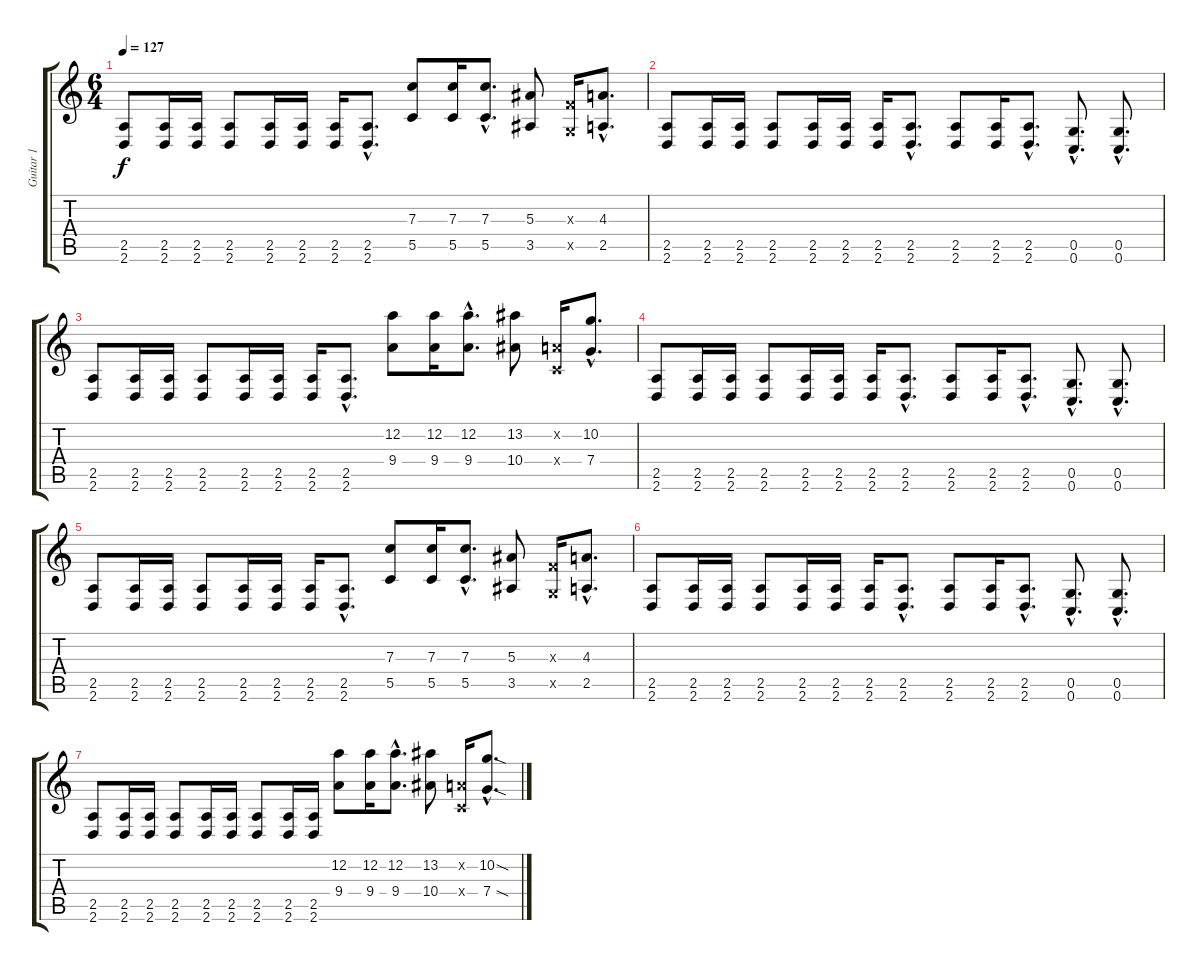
\track ("Guitar 1" "Guitar 1") {instrument distortionguitar}
\staff {score tabs}
\tuning (D4 A3 F3 C3 G2 C2) {hide}
\ts (6 4)
\tempo 127
\clef g2
\ks c
(2.5 2.6).8{dy f} (2.5 2.6).16 (2.5 2.6).16 (2.5 2.6).8 (2.5 2.6).16 (2.5 2.6).16 (2.5 2.6).16 (2.5{hac} 2.6{hac}).8{d} (7.3 5.5).8 (7.3 5.5).16 (7.3{hac} 5.5{hac}).8{d} (5.3 3.5).8 (0.3{x} 0.5{x}).16 (4.3{hac} 2.5{hac}).8{d} |
(2.5 2.6).8 (2.5 2.6).16 (2.5 2.6).16 (2.5 2.6).8 (2.5 2.6).16 (2.5 2.6).16 (2.5 2.6).16 (2.5{hac} 2.6{hac}).8{d} (2.5 2.6).8 (2.5 2.6).16 (2.5{hac} 2.6{hac}).8{d} (0.5{hac} 0.6{hac}).8{d} (0.5{hac} 0.6{hac}).8{d} |
(2.5 2.6).8 (2.5 2.6).16 (2.5 2.6).16 (2.5 2.6).8 (2.5 2.6).16 (2.5 2.6).16 (2.5 2.6).16 (2.5{hac} 2.6{hac}).8{d} (12.2 9.4).8 (12.2 9.4).16 (12.2{hac} 9.4{hac}).8{d} (13.2 10.4).8 (0.2{x} 0.4{x}).16 (10.2{hac} 7.4{hac}).8{d} |
(2.5 2.6).8 (2.5 2.6).16 (2.5 2.6).16 (2.5 2.6).8 (2.5 2.6).16 (2.5 2.6).16 (2.5 2.6).16 (2.5{hac} 2.6{hac}).8{d} (2.5 2.6).8 (2.5 2.6).16 (2.5{hac} 2.6{hac}).8{d} (0.5{hac} 0.6{hac}).8{d} (0.5{hac} 0.6{hac}).8{d} |
(2.5 2.6).8 (2.5 2.6).16 (2.5 2.6).16 (2.5 2.6).8 (2.5 2.6).16 (2.5 2.6).16 (2.5 2.6).16 (2.5{hac} 2.6{hac}).8{d} (7.3 5.5).8 (7.3 5.5).16 (7.3{hac} 5.5{hac}).8{d} (5.3 3.5).8 (0.3{x} 0.5{x}).16 (4.3{hac} 2.5{hac}).8{d} |
(2.5 2.6).8 (2.5 2.6).16 (2.5 2.6).16 (2.5 2.6).8 (2.5 2.6).16 (2.5 2.6).16 (2.5 2.6).16 (2.5{hac} 2.6{hac}).8{d} (2.5 2.6).8 (2.5 2.6).16 (2.5{hac} 2.6{hac}).8{d} (0.5{hac} 0.6{hac}).8{d} (0.5{hac} 0.6{hac}).8{d} |
(2.5 2.6).8 (2.5 2.6).16 (2.5 2.6).16 (2.5 2.6).8 (2.5 2.6).16 (2.5 2.6).16 (2.5 2.6).8 (2.5 2.6).16 (2.5 2.6).16 (12.2 9.4).8 (12.2 9.4).16 (12.2{hac} 9.4{hac}).8{d} (13.2 10.4).8 (0.2{x} 0.4{x}).16 (10.2{sod hac} 7.4{sod hac}).8{d}
